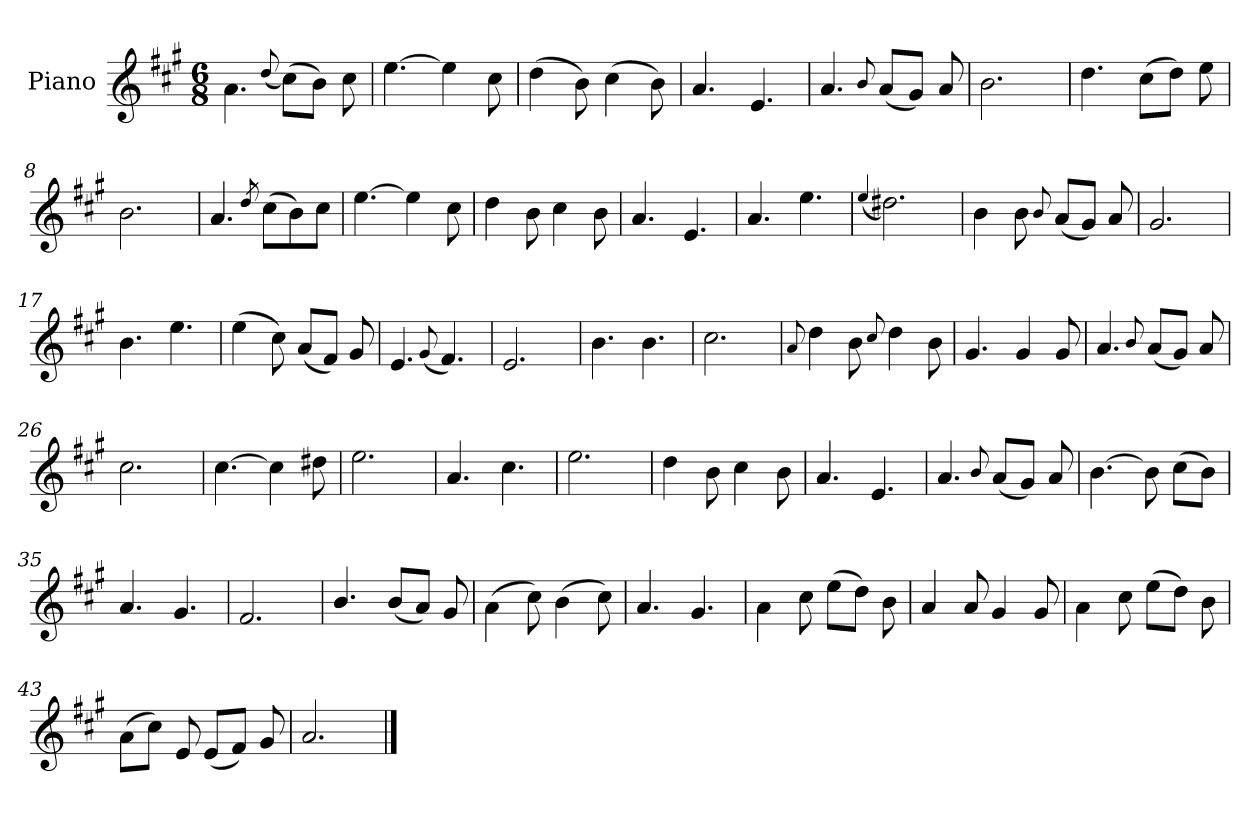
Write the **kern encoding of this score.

**kern
*part1
*staff1
*I"Piano
*I'Pno.
*clefG2
*k[f#c#g#]
*M6/8
=1
4.a\
(<8qqdd/
(>8cc#\L)
8b\J)
8cc#\
=2
[4.ee\
4ee\]
8cc#\
=3
(>4dd\
8b\)
(>4cc#\
8b\)
=4
4.a/
4.e/
!!LO:LB:g=z
=5
4.a/
8qqb/
(<8a/L
8g#/J)
8a/
=6
2.b\
=7
4.dd\
(>8cc#\L
8dd\J)
8ee\
=8
2.b\
=9
4.a/
8qdd/
(>8cc#\L
8b\)
8cc#\J
=10
[4.ee\
4ee\]
8cc#\
!!LO:LB:g=z
=11
4dd\
8b\
4cc#\
8b\
=12
4.a/
4.e/
=13
4.a/
4.ee\
=14
(<4qqee/
2.dd#X\)
=15
4b\
8b\
8qqb/
(<8a/L
8g#/J)
8a/
=16
2.g#/
!!LO:LB:g=z
=17
4.b\
4.ee\
=18
(>4ee\
8cc#\)
(<8a/L
8f#/J)
8g#/
=19
4.e/
(<8qqg#/
4.f#/)
=20
2.e/
=21
4.b\
4.b\
=22
2.cc#\
!!LO:LB:g=z
=23
8qqa/
4dd\
8b\
8qqcc#/
4dd\
8b\
=24
4.g#/
4g#/
8g#/
=25
4.a/
8qqb/
(<8a/L
8g#/J)
8a/
=26
2.cc#\
=27
[4.cc#\
4cc#\]
8dd#X\
=28
2.ee\
!!LO:LB:g=z
=29
4.a/
4.cc#\
=30
2.ee\
=31
4dd\
8b\
4cc#\
8b\
=32
4.a/
4.e/
=33
4.a/
8qqb/
(<8a/L
8g#/J)
8a/
=34
[4.b\
8b\]
(>8cc#\L
8b\J)
!!LO:LB:g=z
=35
4.a/
4.g#/
=36
2.f#/
=37
4.b/
(<8b/L
8a/J)
8g#/
=38
(>4a\
8cc#\)
(>4b\
8cc#\)
=39
4.a/
4.g#/
=40
4a\
8cc#\
(>8ee\L
8dd\J)
8b\
!!LO:LB:g=z
=41
4a/
8a/
4g#/
8g#/
=42
4a\
8cc#\
(>8ee\L
8dd\J)
8b\
=43
(>8a\L
8cc#\J)
8e/
(<8e/L
8f#/J)
8g#/
=44
2.a/
==
*-
